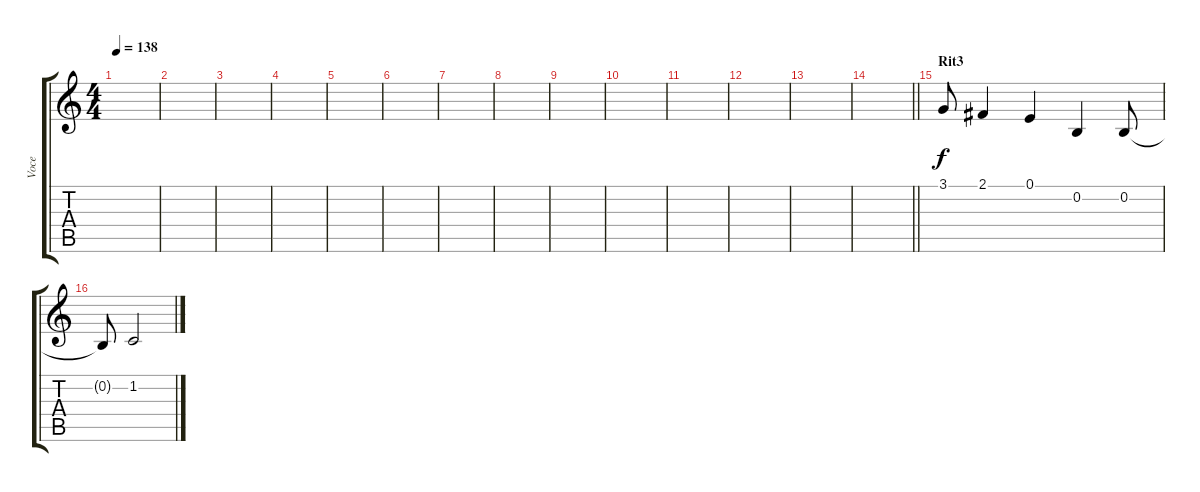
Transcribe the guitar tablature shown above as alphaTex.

\track ("Voce" "Voce") {instrument trumpet}
\staff {score tabs}
\tuning (E4 B3 G3 D3 A2 E2) {hide}
\ts (4 4)
\tempo 138
\clef g2
\ks c
|
|
|
|
|
|
|
|
|
|
|
|
|
\barLineRight lightlight
|
\section ("" "Rit3")
3.1.8 2.1.4 0.1.4 0.2.4 0.2.8 |
0.2{t}.8 1.2.2
